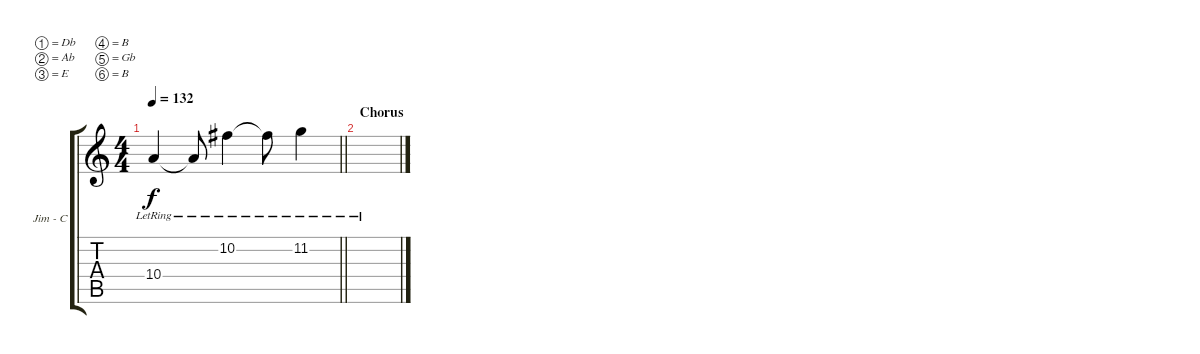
\bracketExtendMode groupsimilarinstruments
\firstSystemTrackNameOrientation horizontal
\otherSystemsTrackNameOrientation horizontal
\track ("Jim Root (Clean)" "Jim - C") {instrument distortionguitar}
\staff {score tabs}
\tuning (Db4 Ab3 E3 B2 Gb2 B1)
\ts (4 4)
\tempo 132
\clef g2
\barLineRight lightlight
\ks c
10.4{lr}.4{dy f} 10.4{lr t}.8 10.2{lr}.4 10.2{lr t}.8 11.2{lr}.4 |
\section ("" "Chorus")
